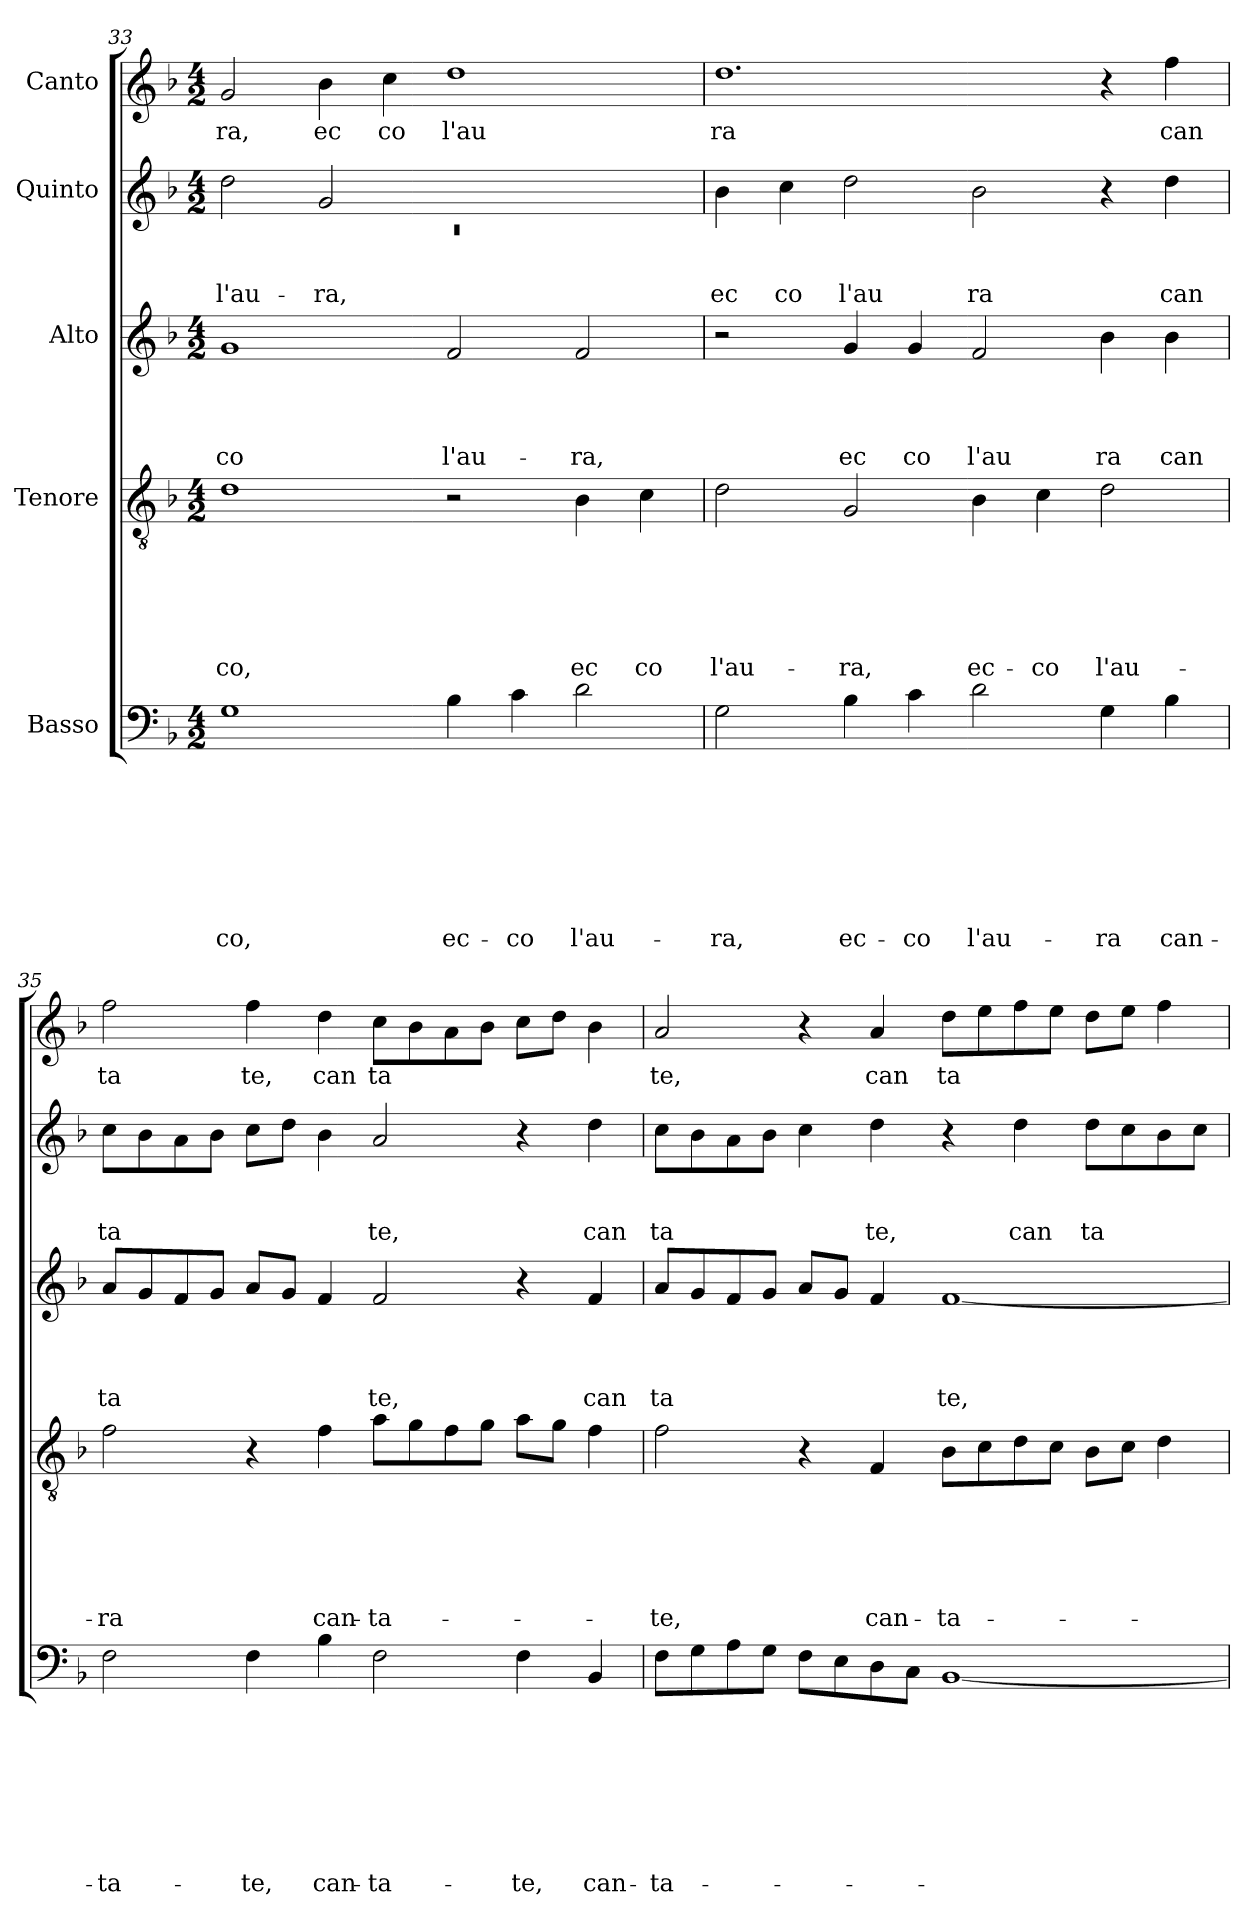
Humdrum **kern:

**kern	**text	**text	**text	**text	**text	**text	**text	**text	**kern	**text	**text	**text	**text	**text	**text	**kern	**text	**text	**text	**text	**kern	**text	**text	**text	**kern	**text
*part5	*part5	*part5	*part5	*part5	*part5	*part5	*part5	*part5	*part4	*part4	*part4	*part4	*part4	*part4	*part4	*part3	*part3	*part3	*part3	*part3	*part2	*part2	*part2	*part2	*part1	*part1
*staff5	*staff5	*staff5	*staff5	*staff5	*staff5	*staff5	*staff5	*staff5	*staff4	*staff4	*staff4	*staff4	*staff4	*staff4	*staff4	*staff3	*staff3	*staff3	*staff3	*staff3	*staff2	*staff2	*staff2	*staff2	*staff1	*staff1
*I"Basso	*	*	*	*	*	*	*	*	*I"Tenore	*	*	*	*	*	*	*I"Alto	*	*	*	*	*I"Quinto	*	*	*	*I"Canto	*
*clefF4	*	*	*	*	*	*	*	*	*clefGv2	*	*	*	*	*	*	*clefG2	*	*	*	*	*clefG2	*	*	*	*clefG2	*
*k[b-]	*	*	*	*	*	*	*	*	*k[b-]	*	*	*	*	*	*	*k[b-]	*	*	*	*	*k[b-]	*	*	*	*k[b-]	*
*F:	*	*	*	*	*	*	*	*	*F:	*	*	*	*	*	*	*F:	*	*	*	*	*F:	*	*	*	*F:	*
*M4/2	*	*	*	*	*	*	*	*	*M4/2	*	*	*	*	*	*	*M4/2	*	*	*	*	*M4/2	*	*	*	*M4/2	*
=33	=33	=33	=33	=33	=33	=33	=33	=33	=33	=33	=33	=33	=33	=33	=33	=33	=33	=33	=33	=33	=33	=33	=33	=33	=33	=33
*	*	*	*	*	*	*	*	*	*	*	*	*	*	*	*	*	*	*	*	*	*^	*	*	*	*	*
!	!	!	!	!	!	!	!	!LO:LY:b	!	!	!	!	!	!	!LO:LY:b	!	!	!	!	!LO:LY:b	!	!LO:N:vis=1	!	!	!LO:LY:b	!	!LO:LY:b
1G	.	.	.	.	.	.	.	-co,	1d	.	.	.	.	.	co,	1g	.	.	.	-co	2dd\	0rc	.	.	l'au-	2g/	ra,
!	!	!	!	!	!	!	!	!	!	!	!	!	!	!	!	!	!	!	!	!	!	!	!	!	!LO:LY:b	!	!LO:LY:b
.	.	.	.	.	.	.	.	.	.	.	.	.	.	.	.	.	.	.	.	.	2g/	.	.	.	-ra,	4b-\	ec
!	!	!	!	!	!	!	!	!	!	!	!	!	!	!	!	!	!	!	!	!	!	!	!	!	!	!	!LO:LY:b
.	.	.	.	.	.	.	.	.	.	.	.	.	.	.	.	.	.	.	.	.	.	.	.	.	.	4cc\	co
!	!	!	!	!	!	!	!	!LO:LY:b	!	!	!	!	!	!	!	!	!	!	!	!LO:LY:b	!	!	!	!	!	!	!LO:LY:b
4B-\	.	.	.	.	.	.	.	ec-	2r	.	.	.	.	.	.	2f/	.	.	.	l'au-	1ryy	.	.	.	.	1dd	l'au
!	!	!	!	!	!	!	!	!LO:LY:b	!	!	!	!	!	!	!	!	!	!	!	!	!	!	!	!	!	!	!
4c\	.	.	.	.	.	.	.	-co	.	.	.	.	.	.	.	.	.	.	.	.	.	.	.	.	.	.	.
!	!	!	!	!	!	!	!	!LO:LY:b	!	!	!	!	!	!	!LO:LY:b	!	!	!	!	!LO:LY:b	!	!	!	!	!	!	!
2d\	.	.	.	.	.	.	.	l'au-	4B-\	.	.	.	.	.	ec	2f/	.	.	.	-ra,	.	.	.	.	.	.	.
!	!	!	!	!	!	!	!	!	!	!	!	!	!	!	!LO:LY:b	!	!	!	!	!	!	!	!	!	!	!	!
.	.	.	.	.	.	.	.	.	4c\	.	.	.	.	.	co	.	.	.	.	.	.	.	.	.	.	.	.
*	*	*	*	*	*	*	*	*	*	*	*	*	*	*	*	*	*	*	*	*	*v	*v	*	*	*	*	*
!!LO:LB:g=z
=34	=34	=34	=34	=34	=34	=34	=34	=34	=34	=34	=34	=34	=34	=34	=34	=34	=34	=34	=34	=34	=34	=34	=34	=34	=34	=34
!	!	!	!	!	!	!	!	!LO:LY:b	!	!	!	!	!	!	!LO:LY:b	!	!	!	!	!	!	!	!	!LO:LY:b	!	!LO:LY:b
2G\	.	.	.	.	.	.	.	-ra,	2d\	.	.	.	.	.	l'au-	2r	.	.	.	.	4b-\	.	.	ec	1.dd	ra
!	!	!	!	!	!	!	!	!	!	!	!	!	!	!	!	!	!	!	!	!	!	!	!	!LO:LY:b	!	!
.	.	.	.	.	.	.	.	.	.	.	.	.	.	.	.	.	.	.	.	.	4cc\	.	.	co	.	.
!	!	!	!	!	!	!	!	!LO:LY:b	!	!	!	!	!	!	!LO:LY:b	!	!	!	!	!LO:LY:b	!	!	!	!LO:LY:b	!	!
4B-\	.	.	.	.	.	.	.	ec-	2G/	.	.	.	.	.	-ra,	4g/	.	.	.	ec	2dd\	.	.	l'au	.	.
!	!	!	!	!	!	!	!	!LO:LY:b	!	!	!	!	!	!	!	!	!	!	!	!LO:LY:b	!	!	!	!	!	!
4c\	.	.	.	.	.	.	.	-co	.	.	.	.	.	.	.	4g/	.	.	.	co	.	.	.	.	.	.
!	!	!	!	!	!	!	!	!LO:LY:b	!	!	!	!	!	!	!LO:LY:b	!	!	!	!	!LO:LY:b	!	!	!	!LO:LY:b	!	!
2d\	.	.	.	.	.	.	.	l'au-	4B-\	.	.	.	.	.	ec-	2f/	.	.	.	l'au	2b-\	.	.	ra	.	.
!	!	!	!	!	!	!	!	!	!	!	!	!	!	!	!LO:LY:b	!	!	!	!	!	!	!	!	!	!	!
.	.	.	.	.	.	.	.	.	4c\	.	.	.	.	.	-co	.	.	.	.	.	.	.	.	.	.	.
!	!	!	!	!	!	!	!	!LO:LY:b	!	!	!	!	!	!	!LO:LY:b	!	!	!	!	!LO:LY:b	!	!	!	!	!	!
4G\	.	.	.	.	.	.	.	-ra	2d\	.	.	.	.	.	l'au-	4b-\	.	.	.	ra	4r	.	.	.	4r	.
!	!	!	!	!	!	!	!	!LO:LY:b	!	!	!	!	!	!	!	!	!	!	!	!LO:LY:b	!	!	!	!LO:LY:b	!	!LO:LY:b
4B-\	.	.	.	.	.	.	.	can-	.	.	.	.	.	.	.	4b-\	.	.	.	can	4dd\	.	.	can	4ff\	can
=35	=35	=35	=35	=35	=35	=35	=35	=35	=35	=35	=35	=35	=35	=35	=35	=35	=35	=35	=35	=35	=35	=35	=35	=35	=35	=35
!	!	!	!	!	!	!	!	!LO:LY:b	!	!	!	!	!	!	!LO:LY:b	!	!	!	!	!LO:LY:b	!	!	!	!LO:LY:b	!	!LO:LY:b
2F\	.	.	.	.	.	.	.	-ta-	2f\	.	.	.	.	.	-ra	8a/L	.	.	.	ta	8cc\L	.	.	ta	2ff\	ta
.	.	.	.	.	.	.	.	.	.	.	.	.	.	.	.	8g/	.	.	.	.	8b-\	.	.	.	.	.
.	.	.	.	.	.	.	.	.	.	.	.	.	.	.	.	8f/	.	.	.	.	8a\	.	.	.	.	.
.	.	.	.	.	.	.	.	.	.	.	.	.	.	.	.	8g/J	.	.	.	.	8b-\J	.	.	.	.	.
!	!	!	!	!	!	!	!	!LO:LY:b	!	!	!	!	!	!	!	!	!	!	!	!	!	!	!	!	!	!LO:LY:b
4F\	.	.	.	.	.	.	.	-te,	4r	.	.	.	.	.	.	8a/L	.	.	.	.	8cc\L	.	.	.	4ff\	te,
.	.	.	.	.	.	.	.	.	.	.	.	.	.	.	.	8g/J	.	.	.	.	8dd\J	.	.	.	.	.
!	!	!	!	!	!	!	!	!LO:LY:b	!	!	!	!	!	!	!LO:LY:b	!	!	!	!	!	!	!	!	!	!	!LO:LY:b
4B-\	.	.	.	.	.	.	.	can-	4f\	.	.	.	.	.	can-	4f/	.	.	.	.	4b-\	.	.	.	4dd\	can
!	!	!	!	!	!	!	!	!LO:LY:b	!	!	!	!	!	!	!LO:LY:b	!	!	!	!	!LO:LY:b	!	!	!	!LO:LY:b	!	!LO:LY:b
2F\	.	.	.	.	.	.	.	-ta-	8a\L	.	.	.	.	.	-ta-	2f/	.	.	.	te,	2a/	.	.	te,	8cc\L	ta
.	.	.	.	.	.	.	.	.	8g\	.	.	.	.	.	.	.	.	.	.	.	.	.	.	.	8b-\	.
.	.	.	.	.	.	.	.	.	8f\	.	.	.	.	.	.	.	.	.	.	.	.	.	.	.	8a\	.
.	.	.	.	.	.	.	.	.	8g\J	.	.	.	.	.	.	.	.	.	.	.	.	.	.	.	8b-\J	.
!	!	!	!	!	!	!	!	!LO:LY:b	!	!	!	!	!	!	!	!	!	!	!	!	!	!	!	!	!	!
4F\	.	.	.	.	.	.	.	-te,	8a\L	.	.	.	.	.	.	4r	.	.	.	.	4r	.	.	.	8cc\L	.
.	.	.	.	.	.	.	.	.	8g\J	.	.	.	.	.	.	.	.	.	.	.	.	.	.	.	8dd\J	.
!	!	!	!	!	!	!	!	!LO:LY:b	!	!	!	!	!	!	!	!	!	!	!	!LO:LY:b	!	!	!	!LO:LY:b	!	!
4BB-/	.	.	.	.	.	.	.	can-	4f\	.	.	.	.	.	.	4f/	.	.	.	can	4dd\	.	.	can	4b-\	.
=36	=36	=36	=36	=36	=36	=36	=36	=36	=36	=36	=36	=36	=36	=36	=36	=36	=36	=36	=36	=36	=36	=36	=36	=36	=36	=36
!	!	!	!	!	!	!	!	!LO:LY:b	!	!	!	!	!	!	!LO:LY:b	!	!	!	!	!LO:LY:b	!	!	!	!LO:LY:b	!	!LO:LY:b
8F\L	.	.	.	.	.	.	.	-ta-	2f\	.	.	.	.	.	-te,	8a/L	.	.	.	ta	8cc\L	.	.	ta	2a/	te,
8G\	.	.	.	.	.	.	.	.	.	.	.	.	.	.	.	8g/	.	.	.	.	8b-\	.	.	.	.	.
8A\	.	.	.	.	.	.	.	.	.	.	.	.	.	.	.	8f/	.	.	.	.	8a\	.	.	.	.	.
8G\J	.	.	.	.	.	.	.	.	.	.	.	.	.	.	.	8g/J	.	.	.	.	8b-\J	.	.	.	.	.
8F\L	.	.	.	.	.	.	.	.	4r	.	.	.	.	.	.	8a/L	.	.	.	.	4cc\	.	.	.	4r	.
8E\	.	.	.	.	.	.	.	.	.	.	.	.	.	.	.	8g/J	.	.	.	.	.	.	.	.	.	.
!	!	!	!	!	!	!	!	!	!	!	!	!	!	!	!LO:LY:b	!	!	!	!	!	!	!	!	!LO:LY:b	!	!LO:LY:b
8D\	.	.	.	.	.	.	.	.	4F/	.	.	.	.	.	can-	4f/	.	.	.	.	4dd\	.	.	te,	4a/	can
8C\J	.	.	.	.	.	.	.	.	.	.	.	.	.	.	.	.	.	.	.	.	.	.	.	.	.	.
!	!	!	!	!	!	!	!	!	!	!	!	!	!	!	!LO:LY:b	!	!	!	!	!LO:LY:b	!	!	!	!	!	!LO:LY:b
[<1BB-	.	.	.	.	.	.	.	.	8B-\L	.	.	.	.	.	-ta-	[<1f	.	.	.	te,	4r	.	.	.	8dd\L	ta
.	.	.	.	.	.	.	.	.	8c\	.	.	.	.	.	.	.	.	.	.	.	.	.	.	.	8ee\	.
!	!	!	!	!	!	!	!	!	!	!	!	!	!	!	!	!	!	!	!	!	!	!	!	!LO:LY:b	!	!
.	.	.	.	.	.	.	.	.	8d\	.	.	.	.	.	.	.	.	.	.	.	4dd\	.	.	can	8ff\	.
.	.	.	.	.	.	.	.	.	8c\J	.	.	.	.	.	.	.	.	.	.	.	.	.	.	.	8ee\J	.
!	!	!	!	!	!	!	!	!	!	!	!	!	!	!	!	!	!	!	!	!	!	!	!	!LO:LY:b	!	!
.	.	.	.	.	.	.	.	.	8B-\L	.	.	.	.	.	.	.	.	.	.	.	8dd\L	.	.	ta	8dd\L	.
.	.	.	.	.	.	.	.	.	8c\J	.	.	.	.	.	.	.	.	.	.	.	8cc\	.	.	.	8ee\J	.
.	.	.	.	.	.	.	.	.	4d\	.	.	.	.	.	.	.	.	.	.	.	8b-\	.	.	.	4ff\	.
.	.	.	.	.	.	.	.	.	.	.	.	.	.	.	.	.	.	.	.	.	8cc\J	.	.	.	.	.
=	=	=	=	=	=	=	=	=	=	=	=	=	=	=	=	=	=	=	=	=	=	=	=	=	=	=
*-	*-	*-	*-	*-	*-	*-	*-	*-	*-	*-	*-	*-	*-	*-	*-	*-	*-	*-	*-	*-	*-	*-	*-	*-	*-	*-
